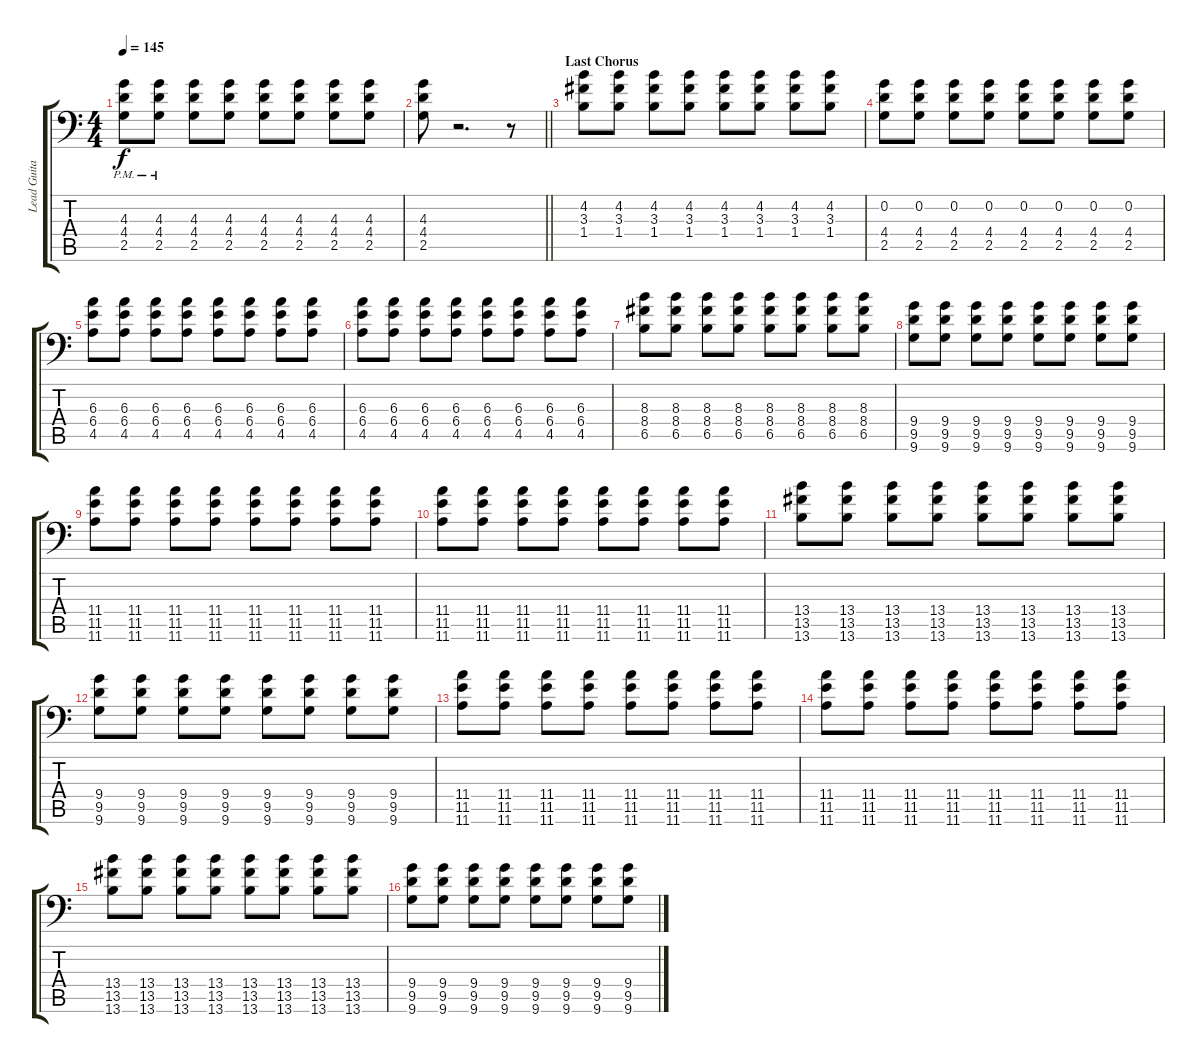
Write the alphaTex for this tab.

\track ("Lead Guitar" "Lead Guita") {instrument distortionguitar}
\staff {score tabs}
\tuning (C4 G3 Eb3 Bb2 F2 Bb1) {hide}
\ts (4 4)
\tempo 145
\clef f4
\ks c
(4.3{pm} 4.4{pm} 2.5{pm}).8{dy f} (4.3{pm} 4.4{pm} 2.5{pm}).8 (4.3 4.4 2.5).8 (4.3 4.4 2.5).8 (4.3 4.4 2.5).8 (4.3 4.4 2.5).8 (4.3 4.4 2.5).8 (4.3 4.4 2.5).8 |
\barLineRight lightlight
(4.3 4.4 2.5).8 r.2{d} r.8 |
\section ("" "Last Chorus")
(4.2 3.3 1.4).8 (4.2 3.3 1.4).8 (4.2 3.3 1.4).8 (4.2 3.3 1.4).8 (4.2 3.3 1.4).8 (4.2 3.3 1.4).8 (4.2 3.3 1.4).8 (4.2 3.3 1.4).8 |
(0.2 4.4 2.5).8 (0.2 4.4 2.5).8 (0.2 4.4 2.5).8 (0.2 4.4 2.5).8 (0.2 4.4 2.5).8 (0.2 4.4 2.5).8 (0.2 4.4 2.5).8 (0.2 4.4 2.5).8 |
(6.3 6.4 4.5).8 (6.3 6.4 4.5).8 (6.3 6.4 4.5).8 (6.3 6.4 4.5).8 (6.3 6.4 4.5).8 (6.3 6.4 4.5).8 (6.3 6.4 4.5).8 (6.3 6.4 4.5).8 |
(6.3 6.4 4.5).8 (6.3 6.4 4.5).8 (6.3 6.4 4.5).8 (6.3 6.4 4.5).8 (6.3 6.4 4.5).8 (6.3 6.4 4.5).8 (6.3 6.4 4.5).8 (6.3 6.4 4.5).8 |
(8.3 8.4 6.5).8 (8.3 8.4 6.5).8 (8.3 8.4 6.5).8 (8.3 8.4 6.5).8 (8.3 8.4 6.5).8 (8.3 8.4 6.5).8 (8.3 8.4 6.5).8 (8.3 8.4 6.5).8 |
(9.4 9.5 9.6).8 (9.4 9.5 9.6).8 (9.4 9.5 9.6).8 (9.4 9.5 9.6).8 (9.4 9.5 9.6).8 (9.4 9.5 9.6).8 (9.4 9.5 9.6).8 (9.4 9.5 9.6).8 |
(11.4 11.5 11.6).8 (11.4 11.5 11.6).8 (11.4 11.5 11.6).8 (11.4 11.5 11.6).8 (11.4 11.5 11.6).8 (11.4 11.5 11.6).8 (11.4 11.5 11.6).8 (11.4 11.5 11.6).8 |
(11.4 11.5 11.6).8 (11.4 11.5 11.6).8 (11.4 11.5 11.6).8 (11.4 11.5 11.6).8 (11.4 11.5 11.6).8 (11.4 11.5 11.6).8 (11.4 11.5 11.6).8 (11.4 11.5 11.6).8 |
(13.4 13.5 13.6).8 (13.4 13.5 13.6).8 (13.4 13.5 13.6).8 (13.4 13.5 13.6).8 (13.4 13.5 13.6).8 (13.4 13.5 13.6).8 (13.4 13.5 13.6).8 (13.4 13.5 13.6).8 |
(9.4 9.5 9.6).8 (9.4 9.5 9.6).8 (9.4 9.5 9.6).8 (9.4 9.5 9.6).8 (9.4 9.5 9.6).8 (9.4 9.5 9.6).8 (9.4 9.5 9.6).8 (9.4 9.5 9.6).8 |
(11.4 11.5 11.6).8 (11.4 11.5 11.6).8 (11.4 11.5 11.6).8 (11.4 11.5 11.6).8 (11.4 11.5 11.6).8 (11.4 11.5 11.6).8 (11.4 11.5 11.6).8 (11.4 11.5 11.6).8 |
(11.4 11.5 11.6).8 (11.4 11.5 11.6).8 (11.4 11.5 11.6).8 (11.4 11.5 11.6).8 (11.4 11.5 11.6).8 (11.4 11.5 11.6).8 (11.4 11.5 11.6).8 (11.4 11.5 11.6).8 |
(13.4 13.5 13.6).8 (13.4 13.5 13.6).8 (13.4 13.5 13.6).8 (13.4 13.5 13.6).8 (13.4 13.5 13.6).8 (13.4 13.5 13.6).8 (13.4 13.5 13.6).8 (13.4 13.5 13.6).8 |
(9.4 9.5 9.6).8 (9.4 9.5 9.6).8 (9.4 9.5 9.6).8 (9.4 9.5 9.6).8 (9.4 9.5 9.6).8 (9.4 9.5 9.6).8 (9.4 9.5 9.6).8 (9.4 9.5 9.6).8
